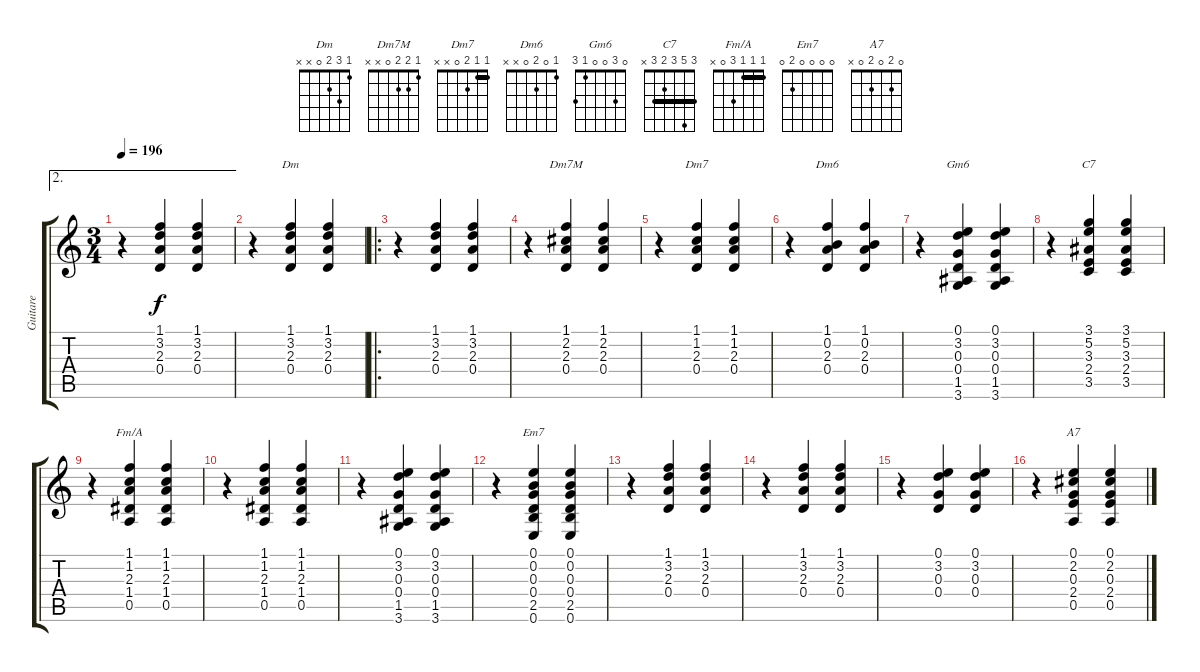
\track ("Guitare " "Guitare ") {instrument electricguitarjazz}
\staff {score tabs}
\tuning (E4 B3 G3 D3 A2 E2) {hide}
\chord ("Dm" 1 3 2 0 x x)
\chord ("Dm7M" 1 2 2 0 x x)
\chord ("Dm7" 1 1 2 0 x x) {barre 1}
\chord ("Dm6" 1 0 2 0 x x)
\chord ("Gm6" 0 3 0 0 1 3)
\chord ("C7" 3 5 3 2 3 x) {barre 3}
\chord ("Fm/A" 1 1 1 3 0 x) {barre 1}
\chord ("Em7" 0 0 0 0 2 0)
\chord ("A7" 0 2 0 2 0 x)
\ae 2
\ts (3 4)
\tempo 196
\clef g2
\ks c
r.4{dy f} (1.1 3.2 2.3 0.4).4 (1.1 3.2 2.3 0.4).4 |
r.4 (1.1 3.2 2.3 0.4).4{ch "Dm"} (1.1 3.2 2.3 0.4).4 |
\ro
r.4 (1.1 3.2 2.3 0.4).4 (1.1 3.2 2.3 0.4).4 |
r.4 (1.1 2.2 2.3 0.4).4{ch "Dm7M"} (1.1 2.2 2.3 0.4).4 |
r.4 (1.1 1.2 2.3 0.4).4{ch "Dm7"} (1.1 1.2 2.3 0.4).4 |
r.4 (1.1 0.2 2.3 0.4).4{ch "Dm6"} (1.1 0.2 2.3 0.4).4 |
r.4 (0.1 3.2 0.3 0.4 1.5 3.6).4{ch "Gm6"} (0.1 3.2 0.3 0.4 1.5 3.6).4 |
r.4 (3.1 5.2 3.3 2.4 3.5).4{ch "C7"} (3.1 5.2 3.3 2.4 3.5).4 |
r.4 (1.1 1.2 2.3 1.4 0.5).4{ch "Fm/A"} (1.1 1.2 2.3 1.4 0.5).4 |
r.4 (1.1 1.2 2.3 1.4 0.5).4 (1.1 1.2 2.3 1.4 0.5).4 |
r.4 (0.1 3.2 0.3 0.4 1.5 3.6).4 (0.1 3.2 0.3 0.4 1.5 3.6).4 |
r.4 (0.1 0.2 0.3 0.4 2.5 0.6).4{ch "Em7"} (0.1 0.2 0.3 0.4 2.5 0.6).4 |
r.4 (1.1 3.2 2.3 0.4).4 (1.1 3.2 2.3 0.4).4 |
r.4 (1.1 3.2 2.3 0.4).4 (1.1 3.2 2.3 0.4).4 |
r.4 (0.1 3.2 0.3 0.4).4 (0.1 3.2 0.3 0.4).4 |
r.4 (0.1 2.2 0.3 2.4 0.5).4{ch "A7"} (0.1 2.2 0.3 2.4 0.5).4
